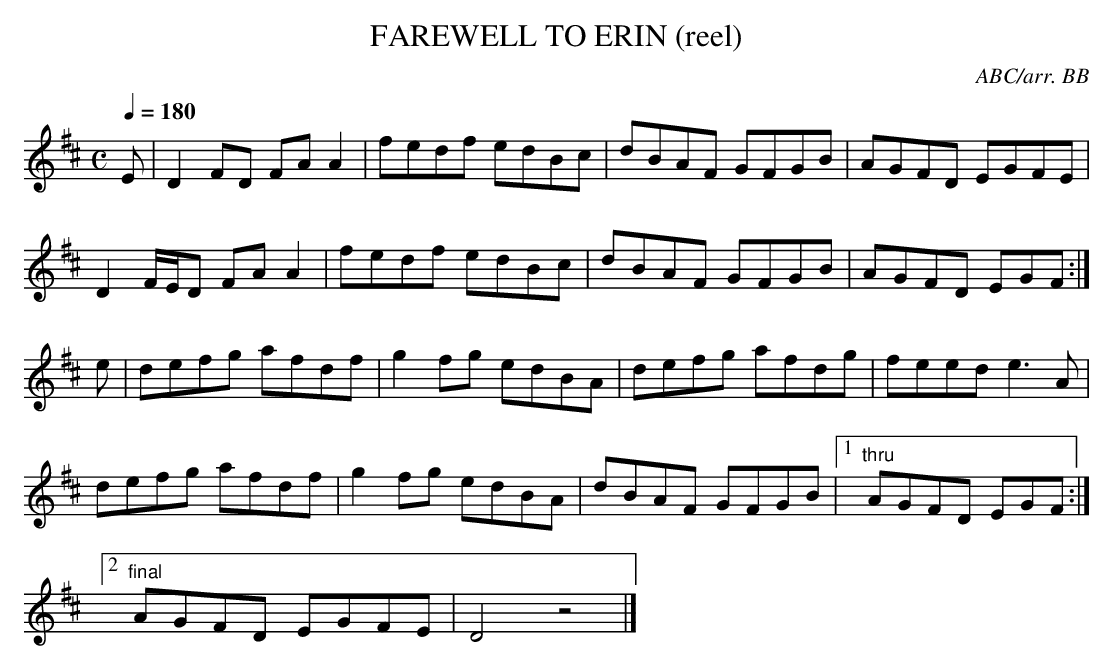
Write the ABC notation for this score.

X:1
T:FAREWELL TO ERIN (reel)
C:ABC/arr. BB
M:C
L:1/8
Q:1/4=180
K:D
E|D2FD FAA2|fedf edBc|dBAF GFGB|AGFD EGFE|
D2F/E/D FAA2|fedf edBc|dBAF GFGB|AGFD EGF :|
e|defg afdf|g2fg edBA|defg afdg|feed e3A|
defg afdf|g2fg edBA|dBAF GFGB|1 "thru"AGFD EGF:|
[2 "final"AGFD EGFE|D4z4|]
